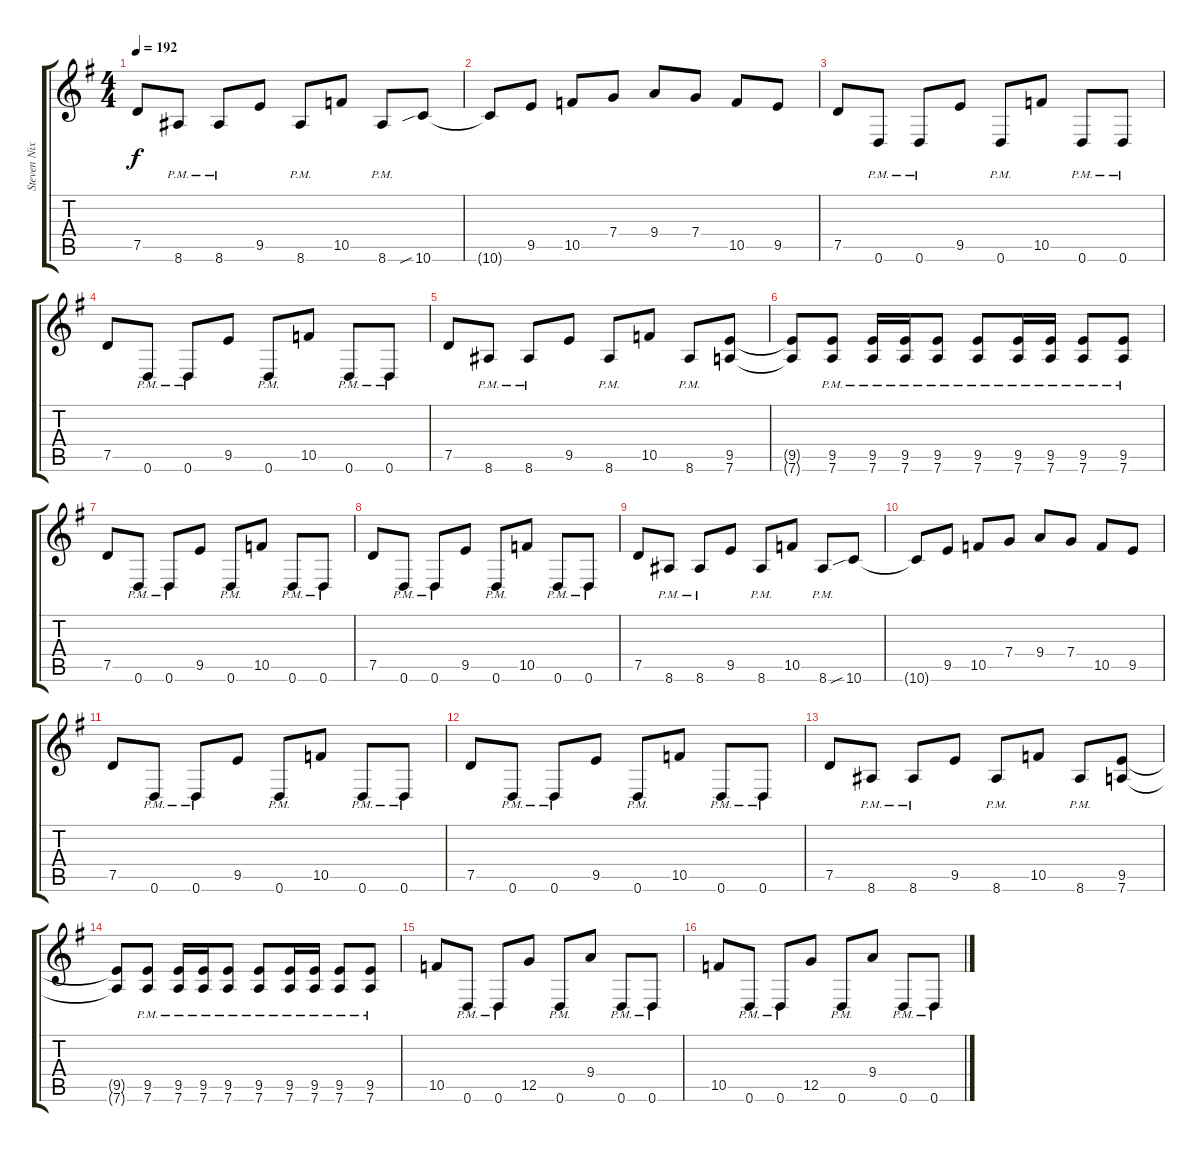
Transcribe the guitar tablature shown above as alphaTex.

\track ("Steven Nixon" "Steven Nix") {instrument distortionguitar}
\staff {score tabs}
\tuning (D4 A3 F3 C3 G2 D2) {hide}
\ts (4 4)
\tempo 192
\clef g2
\ks g
7.5.8{dy f} 8.6{pm}.8 8.6{pm}.8 9.5.8 8.6{pm}.8 10.5.8 8.6{pm}.8 10.6{sib}.8 |
10.6{t}.8 9.5.8 10.5.8 7.4.8 9.4.8 7.4.8 10.5.8 9.5.8 |
7.5.8 0.6{pm}.8 0.6{pm}.8 9.5.8 0.6{pm}.8 10.5.8 0.6{pm}.8 0.6{pm}.8 |
7.5.8 0.6{pm}.8 0.6{pm}.8 9.5.8 0.6{pm}.8 10.5.8 0.6{pm}.8 0.6{pm}.8 |
7.5.8 8.6{pm}.8 8.6{pm}.8 9.5.8 8.6{pm}.8 10.5.8 8.6{pm}.8 (9.5 7.6).8 |
(9.5{t} 7.6{t}).8 (9.5{pm} 7.6{pm}).8 (9.5{pm} 7.6{pm}).16 (9.5{pm} 7.6{pm}).16 (9.5{pm} 7.6{pm}).8 (9.5{pm} 7.6{pm}).8 (9.5{pm} 7.6{pm}).16 (9.5{pm} 7.6{pm}).16 (9.5{pm} 7.6{pm}).8 (9.5{pm} 7.6{pm}).8 |
7.5.8 0.6{pm}.8 0.6{pm}.8 9.5.8 0.6{pm}.8 10.5.8 0.6{pm}.8 0.6{pm}.8 |
7.5.8 0.6{pm}.8 0.6{pm}.8 9.5.8 0.6{pm}.8 10.5.8 0.6{pm}.8 0.6{pm}.8 |
7.5.8 8.6{pm}.8 8.6{pm}.8 9.5.8 8.6{pm}.8 10.5.8 8.6{pm}.8 10.6{sib}.8 |
10.6{t}.8 9.5.8 10.5.8 7.4.8 9.4.8 7.4.8 10.5.8 9.5.8 |
7.5.8 0.6{pm}.8 0.6{pm}.8 9.5.8 0.6{pm}.8 10.5.8 0.6{pm}.8 0.6{pm}.8 |
7.5.8 0.6{pm}.8 0.6{pm}.8 9.5.8 0.6{pm}.8 10.5.8 0.6{pm}.8 0.6{pm}.8 |
7.5.8 8.6{pm}.8 8.6{pm}.8 9.5.8 8.6{pm}.8 10.5.8 8.6{pm}.8 (9.5 7.6).8 |
(9.5{t} 7.6{t}).8 (9.5{pm} 7.6{pm}).8 (9.5{pm} 7.6{pm}).16 (9.5{pm} 7.6{pm}).16 (9.5{pm} 7.6{pm}).8 (9.5{pm} 7.6{pm}).8 (9.5{pm} 7.6{pm}).16 (9.5{pm} 7.6{pm}).16 (9.5{pm} 7.6{pm}).8 (9.5{pm} 7.6{pm}).8 |
10.5.8 0.6{pm}.8 0.6{pm}.8 12.5.8 0.6{pm}.8 9.4.8 0.6{pm}.8 0.6{pm}.8 |
10.5.8 0.6{pm}.8 0.6{pm}.8 12.5.8 0.6{pm}.8 9.4.8 0.6{pm}.8 0.6{pm}.8
